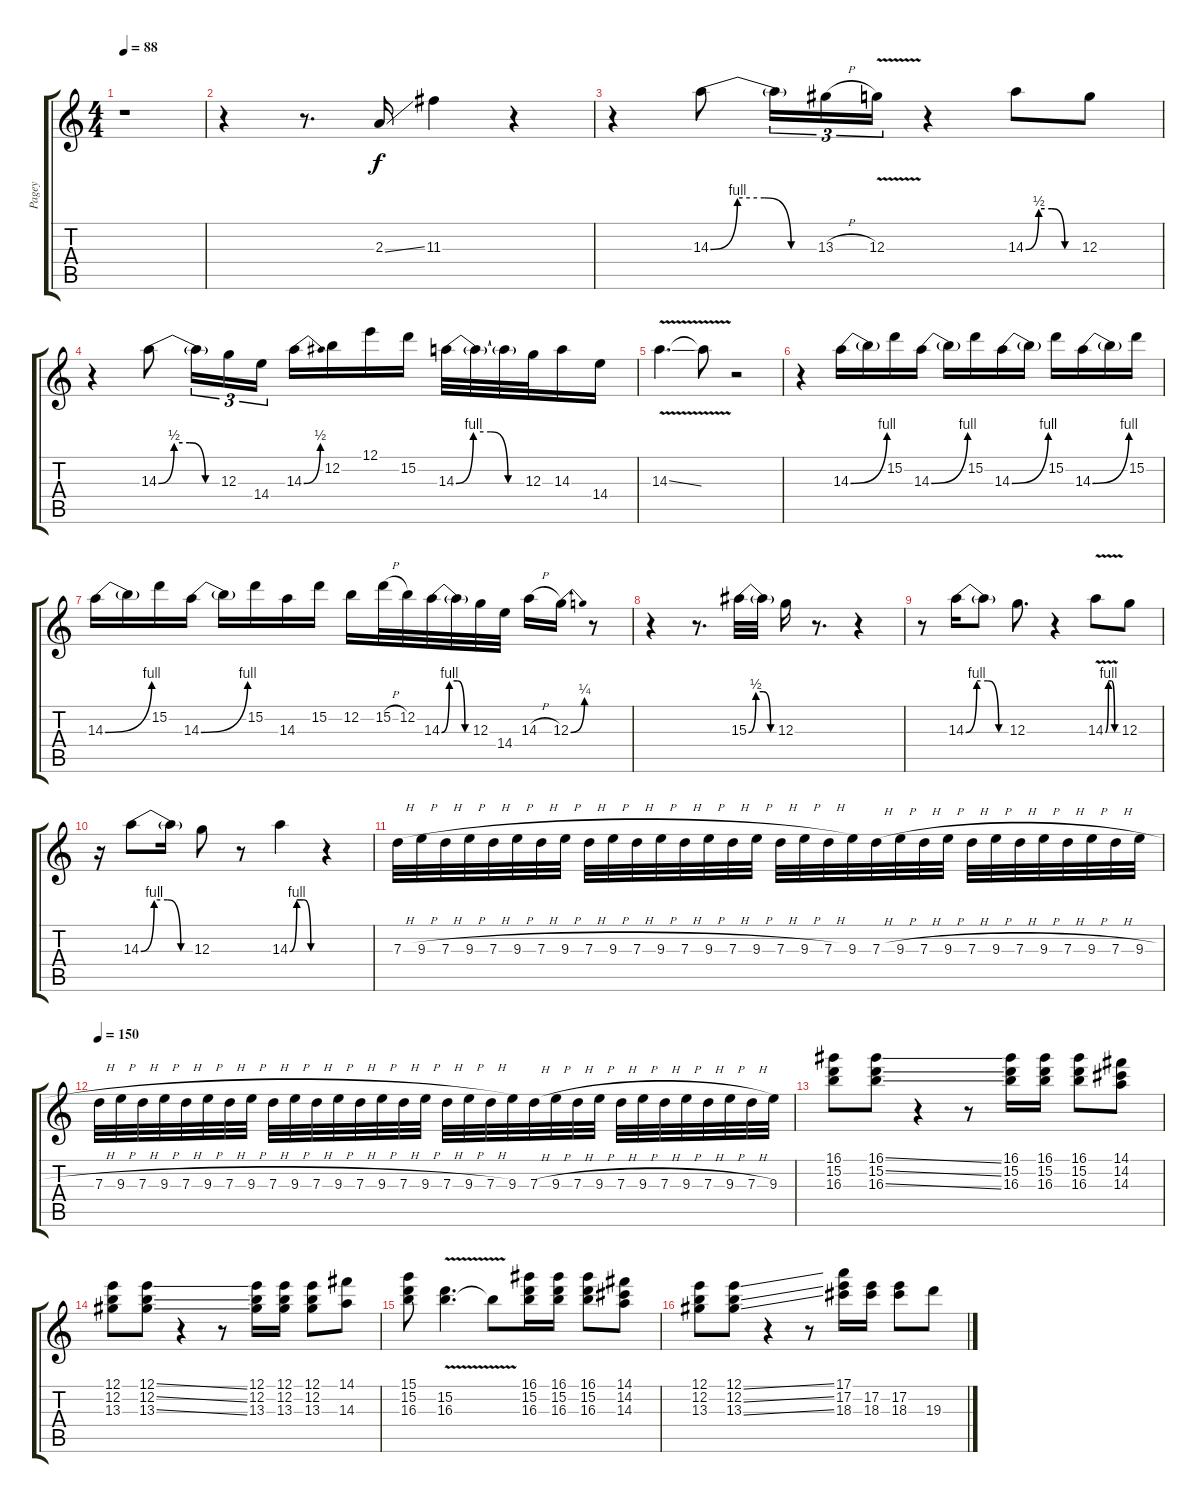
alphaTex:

\track ("Pagey" "Pagey") {instrument distortionguitar}
\staff {score tabs}
\tuning (E4 B3 G3 D3 A2 E2) {hide}
\ts (4 4)
\tempo 88
\clef g2
\ks c
r.1{dy f} |
r.4 r.8{d} 2.3{ss}.16 11.3.4 r.4 |
r.4 14.3{be (custom 0 0 15 4 30 4 45 0 60 0)}.8 14.3{t}.16{tu (3 2)} 13.3{h}.16{tu (3 2)} 12.3{v}.16{tu (3 2)} r.4 14.3{be (custom 0 0 15 2 30 2 45 0 60 0)}.8 12.3.8 |
r.4 14.3{be (custom 0 0 15 2 30 2 45 0 60 0)}.8 14.3{t}.16{tu (3 2)} 12.3.16{tu (3 2)} 14.4.16{tu (3 2)} 14.3{be (bend 0 0 60 2)}.16 12.2.16 12.1.16 15.2.16 14.3{be (custom 0 0 15 4 30 4 45 0 60 0)}.32 14.3{t}.32 14.3{t}.32 12.3.32 14.3.16 14.4.16 |
14.3{v ss}.4{d} 14.3{t}.8 r.2 |
r.4 14.3{be (bend 0 0 60 4)}.16 14.3{t}.16 15.2.16 14.3{be (bend 0 0 60 4)}.16 14.3{t}.16 15.2.16 14.3{be (bend 0 0 60 4)}.16 14.3{t}.16 15.2.16 14.3{be (bend 0 0 60 4)}.16 14.3{t}.16 15.2.16 |
14.3{be (bend 0 0 60 4)}.16 14.3{t}.16 15.2.16 14.3{be (bend 0 0 60 4)}.16 14.3{t}.16 15.2.16 14.3.16 15.2.16 12.2.16 15.2{h}.32 12.2.32 14.3{be (custom 0 0 15 4 30 4 45 0 60 0)}.32 14.3{t}.32 12.3.32 14.4.32 14.3{h}.16 12.3{be (bend 0 0 60 1)}.16 r.8 |
r.4 r.8{d} 15.3{be (custom 0 0 15 2 30 2 45 0 60 0)}.32 15.3{t}.32 12.3.16 r.8{d} r.4 |
r.8 14.3{be (custom 0 0 15 4 30 4 45 0 60 0)}.16 14.3{t}.8 12.3.8{d} r.4 14.3{be (custom 0 0 15 4 30 4 45 0 60 0) v}.8 12.3.8 |
r.16 14.3{be (custom 0 0 15 4 30 4 45 0 60 0)}.8 14.3{t}.16 12.3.8 r.8 14.3{be (custom 0 0 15 4 30 4 45 0 60 0)}.4 r.4 |
7.3{h}.32 9.3{h}.32 7.3{h}.32 9.3{h}.32 7.3{h}.32 9.3{h}.32 7.3{h}.32 9.3{h}.32 7.3{h}.32 9.3{h}.32 7.3{h}.32 9.3{h}.32 7.3{h}.32 9.3{h}.32 7.3{h}.32 9.3{h}.32 7.3{h}.32 9.3{h}.32 7.3{h}.32 9.3.32 7.3{h}.32 9.3{h}.32 7.3{h}.32 9.3{h}.32 7.3{h}.32 9.3{h}.32 7.3{h}.32 9.3{h}.32 7.3{h}.32 9.3{h}.32 7.3{h}.32 9.3{h}.32 |
\tempo 150
7.3{h}.32 9.3{h}.32 7.3{h}.32 9.3{h}.32 7.3{h}.32 9.3{h}.32 7.3{h}.32 9.3{h}.32 7.3{h}.32 9.3{h}.32 7.3{h}.32 9.3{h}.32 7.3{h}.32 9.3{h}.32 7.3{h}.32 9.3{h}.32 7.3{h}.32 9.3{h}.32 7.3{h}.32 9.3.32 7.3{h}.32 9.3{h}.32 7.3{h}.32 9.3{h}.32 7.3{h}.32 9.3{h}.32 7.3{h}.32 9.3{h}.32 7.3{h}.32 9.3{h}.32 7.3{h}.32 9.3.32 |
(16.1 15.2 16.3).8 (16.1{ss} 15.2{ss} 16.3{ss}).8 r.4 r.8 (16.1 15.2 16.3).16 (16.1 15.2 16.3).16 (16.1 15.2 16.3).8 (14.1 14.2 14.3).8 |
(12.1 12.2 13.3).8 (12.1{ss} 12.2{ss} 13.3{ss}).8 r.4 r.8 (12.1 12.2 13.3).16 (12.1 12.2 13.3).16 (12.1 12.2 13.3).8 (14.1 14.3).8 |
(15.1 15.2 16.3).8 (15.2{v} 16.3{v}).4{d} 16.3{t}.8 (16.1 15.2 16.3).16 (16.1 15.2 16.3).16 (16.1 15.2 16.3).8 (14.1 14.2 14.3).8 |
(12.1 12.2 13.3).8 (12.1{ss} 12.2{ss} 13.3{ss}).8 r.4 r.8 (17.1 17.2 18.3).16 (17.2 18.3).16 (17.2 18.3).8 19.3.8
